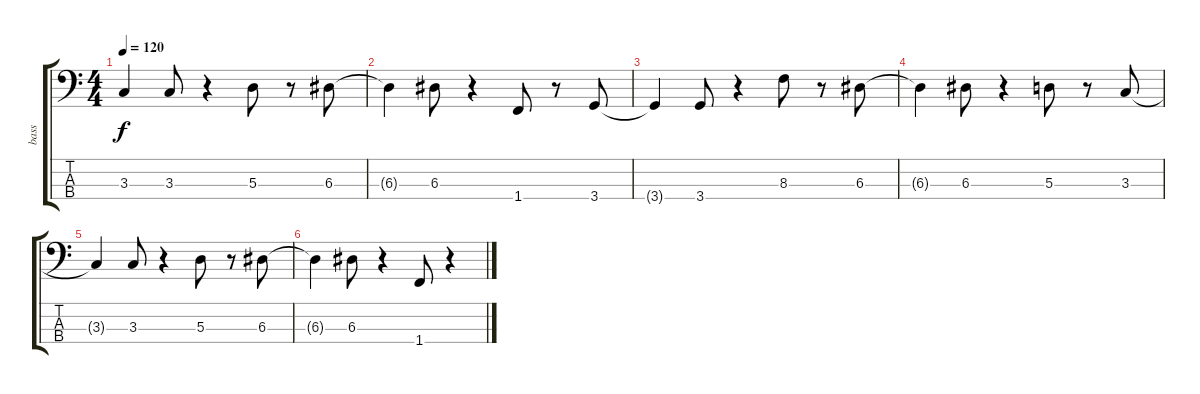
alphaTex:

\track ("bass" "bass") {instrument electricbassfinger}
\staff {score tabs}
\tuning (G2 D2 A1 E1) {hide}
\ts (4 4)
\tempo 120
\clef f4
\ks c
3.3{t}.4{dy f} 3.3.8 r.4 5.3.8 r.8 6.3.8 |
6.3{t}.4 6.3.8 r.4 1.4.8 r.8 3.4.8 |
3.4{t}.4 3.4.8 r.4 8.3.8 r.8 6.3.8 |
6.3{t}.4 6.3.8 r.4 5.3.8 r.8 3.3.8 |
3.3{t}.4 3.3.8 r.4 5.3.8 r.8 6.3.8 |
6.3{t}.4 6.3.8 r.4 1.4.8 r.4
